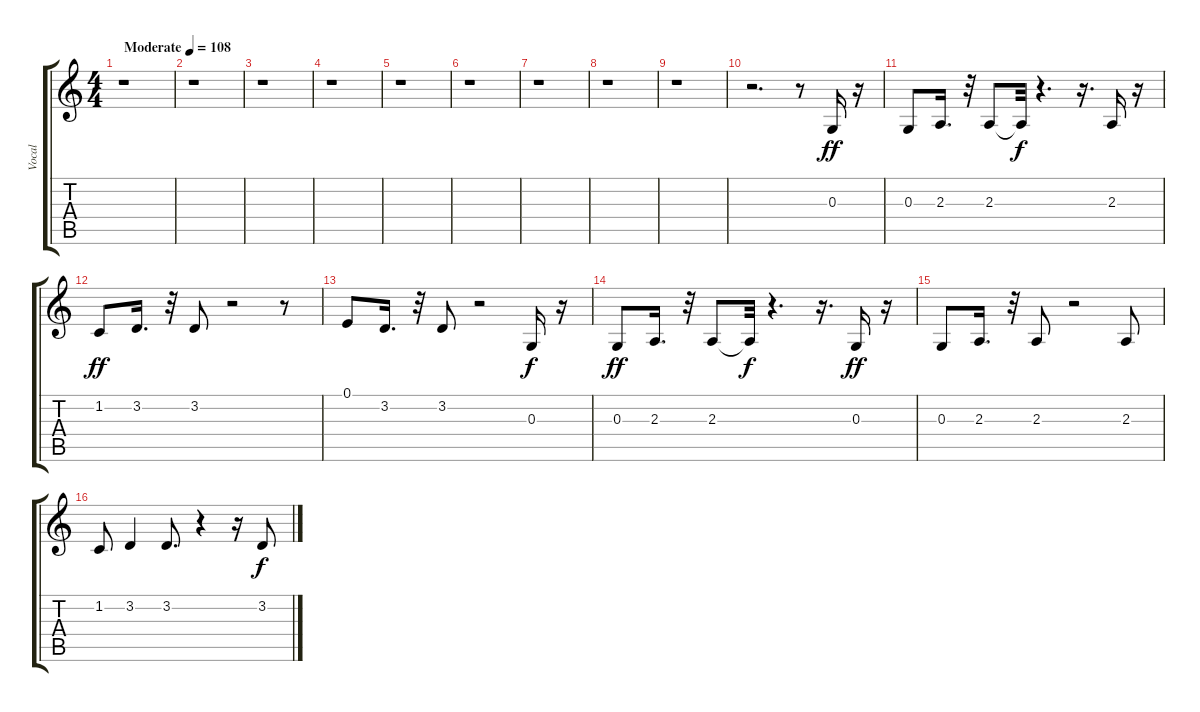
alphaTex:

\track ("Vocal" "Vocal") {instrument rockorgan}
\staff {score tabs}
\tuning (E4 B3 G3 D3 A2 E2) {hide}
\ts (4 4)
\tempo (108 "Moderate")
\clef g2
\ks c
r.1{dy ff instrument rockorgan} |
r.1 |
r.1 |
r.1 |
r.1 |
r.1 |
r.1 |
r.1 |
r.1 |
r.2{d} r.8 0.3.16 r.16 |
0.3.8 2.3.16{d} r.32 2.3.8 2.3{t}.32{dy f} r.4{d} r.16{d} 2.3.16 r.16 |
1.2.8{dy ff} 3.2.16{d} r.32 3.2.8 r.2 r.8 |
0.1.8 3.2.16{d} r.32 3.2.8 r.2 0.3.16{dy f} r.16 |
0.3.8{dy ff} 2.3.16{d} r.32 2.3.8 2.3{t}.32{dy f} r.4{d} r.16{d} 0.3.16{dy ff} r.16 |
0.3.8 2.3.16{d} r.32 2.3.8 r.2 2.3.8 |
1.2.8 3.2.4 3.2.8{d} r.4 r.16 3.2.8{dy f}
